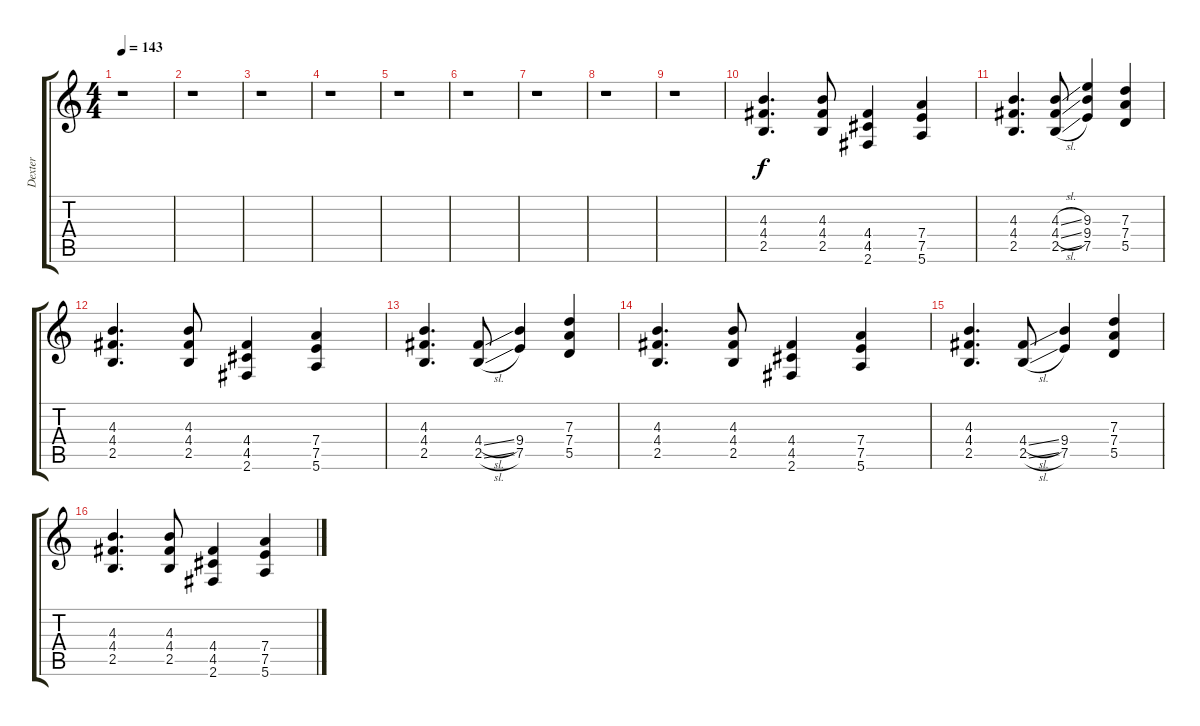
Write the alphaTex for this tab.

\track ("Dexter" "Dexter") {instrument distortionguitar}
\staff {score tabs}
\tuning (E4 B3 G3 D3 A2 E2) {hide}
\ts (4 4)
\tempo 143
\clef g2
\ks c
r.1{dy f instrument distortionguitar} |
r.1 |
r.1 |
r.1 |
r.1 |
r.1 |
r.1 |
r.1 |
r.1 |
(4.3 4.4 2.5).4{d} (4.3 4.4 2.5).8 (4.4 4.5 2.6).4 (7.4 7.5 5.6).4 |
(4.3 4.4 2.5).4{d} (4.3{sl} 4.4{sl} 2.5{sl}).8 (9.3 9.4 7.5).4 (7.3 7.4 5.5).4 |
(4.3 4.4 2.5).4{d} (4.3 4.4 2.5).8 (4.4 4.5 2.6).4 (7.4 7.5 5.6).4 |
(4.3 4.4 2.5).4{d} (4.4{sl} 2.5{sl}).8 (9.4 7.5).4 (7.3 7.4 5.5).4 |
(4.3 4.4 2.5).4{d} (4.3 4.4 2.5).8 (4.4 4.5 2.6).4 (7.4 7.5 5.6).4 |
(4.3 4.4 2.5).4{d} (4.4{sl} 2.5{sl}).8 (9.4 7.5).4 (7.3 7.4 5.5).4 |
(4.3 4.4 2.5).4{d} (4.3 4.4 2.5).8 (4.4 4.5 2.6).4 (7.4 7.5 5.6).4
